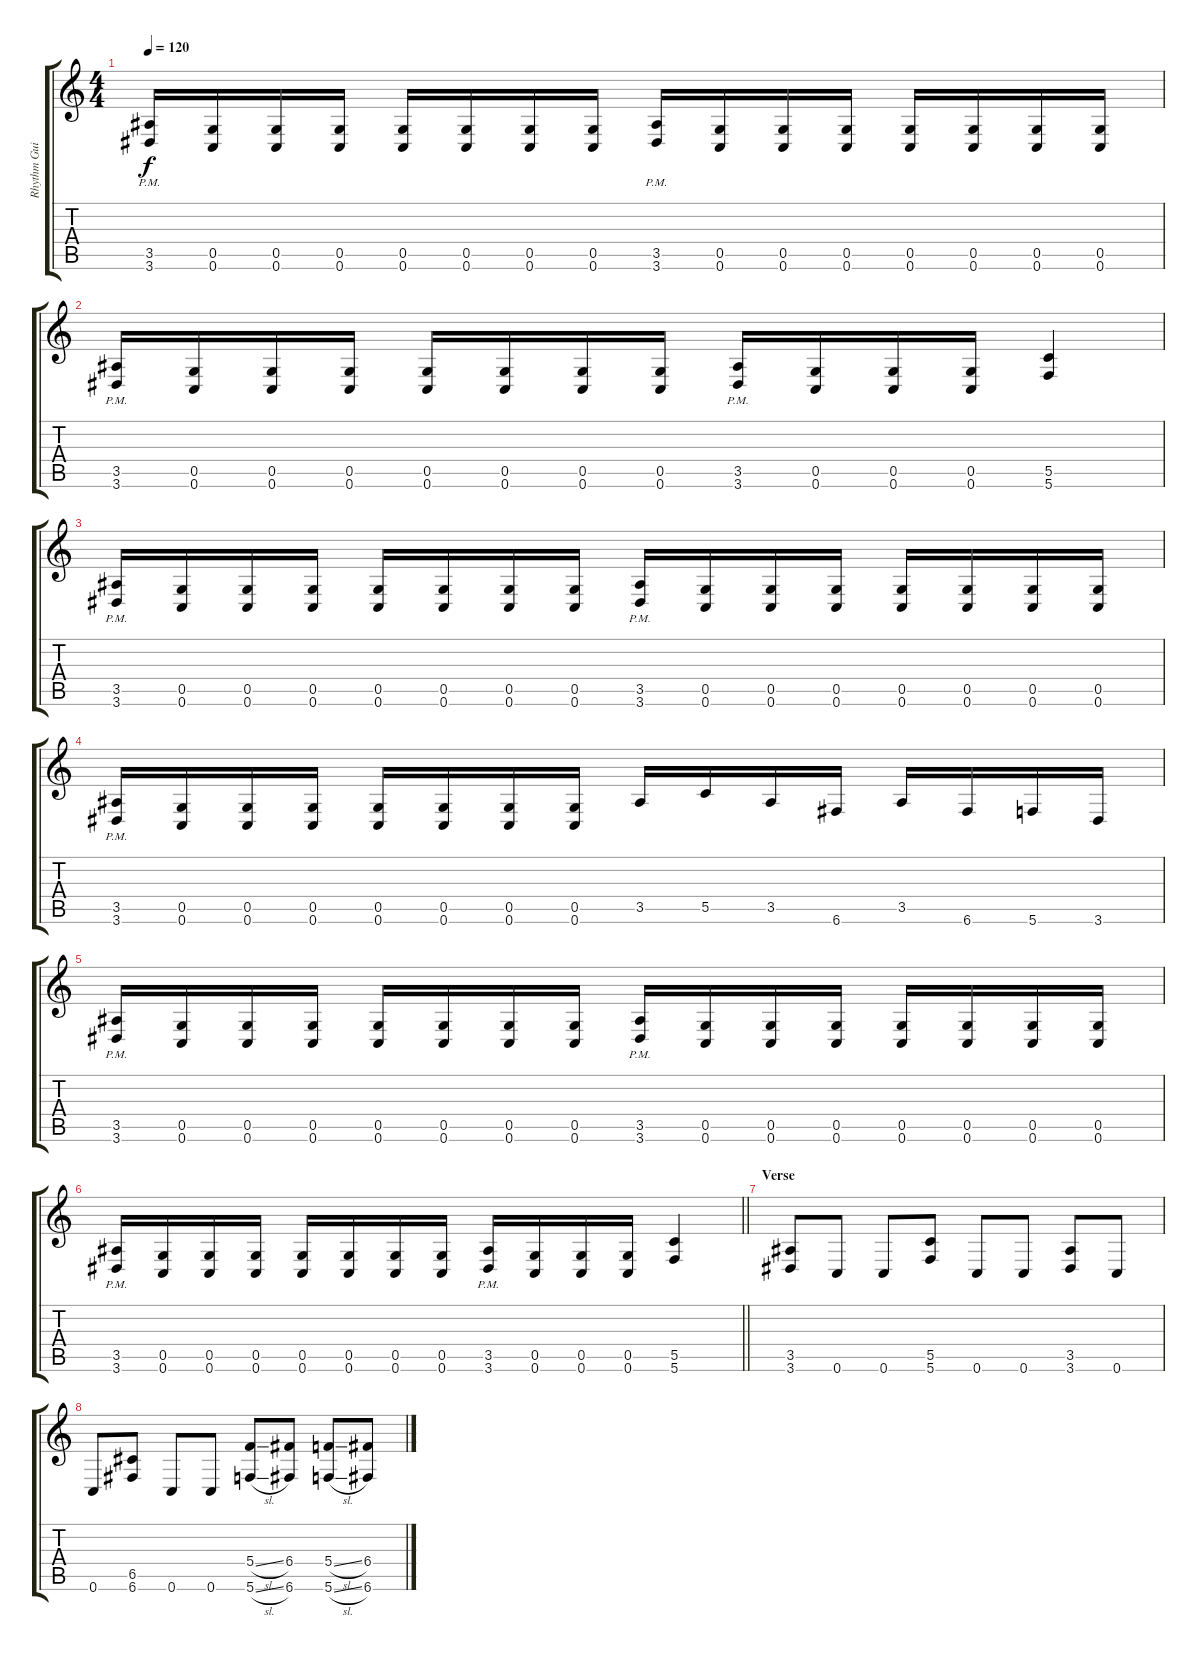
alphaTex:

\track ("Rhythm Guitar" "Rhythm Gui") {instrument distortionguitar}
\staff {score tabs}
\tuning (D4 A3 F3 C3 G2 C2) {hide}
\ts (4 4)
\tempo 120
\clef g2
\ks c
(3.5{pm} 3.6{pm}).16{dy f} (0.5 0.6).16 (0.5 0.6).16 (0.5 0.6).16 (0.5 0.6).16 (0.5 0.6).16 (0.5 0.6).16 (0.5 0.6).16 (3.5{pm} 3.6{pm}).16 (0.5 0.6).16 (0.5 0.6).16 (0.5 0.6).16 (0.5 0.6).16 (0.5 0.6).16 (0.5 0.6).16 (0.5 0.6).16 |
(3.5{pm} 3.6{pm}).16 (0.5 0.6).16 (0.5 0.6).16 (0.5 0.6).16 (0.5 0.6).16 (0.5 0.6).16 (0.5 0.6).16 (0.5 0.6).16 (3.5{pm} 3.6{pm}).16 (0.5 0.6).16 (0.5 0.6).16 (0.5 0.6).16 (5.5 5.6).4 |
(3.5{pm} 3.6{pm}).16 (0.5 0.6).16 (0.5 0.6).16 (0.5 0.6).16 (0.5 0.6).16 (0.5 0.6).16 (0.5 0.6).16 (0.5 0.6).16 (3.5{pm} 3.6{pm}).16 (0.5 0.6).16 (0.5 0.6).16 (0.5 0.6).16 (0.5 0.6).16 (0.5 0.6).16 (0.5 0.6).16 (0.5 0.6).16 |
(3.5{pm} 3.6{pm}).16 (0.5 0.6).16 (0.5 0.6).16 (0.5 0.6).16 (0.5 0.6).16 (0.5 0.6).16 (0.5 0.6).16 (0.5 0.6).16 3.5.16 5.5.16 3.5.16 6.6.16 3.5.16 6.6.16 5.6.16 3.6.16 |
(3.5{pm} 3.6{pm}).16 (0.5 0.6).16 (0.5 0.6).16 (0.5 0.6).16 (0.5 0.6).16 (0.5 0.6).16 (0.5 0.6).16 (0.5 0.6).16 (3.5{pm} 3.6{pm}).16 (0.5 0.6).16 (0.5 0.6).16 (0.5 0.6).16 (0.5 0.6).16 (0.5 0.6).16 (0.5 0.6).16 (0.5 0.6).16 |
\barLineRight lightlight
(3.5{pm} 3.6{pm}).16 (0.5 0.6).16 (0.5 0.6).16 (0.5 0.6).16 (0.5 0.6).16 (0.5 0.6).16 (0.5 0.6).16 (0.5 0.6).16 (3.5{pm} 3.6{pm}).16 (0.5 0.6).16 (0.5 0.6).16 (0.5 0.6).16 (5.5 5.6).4 |
\section ("" "Verse")
(3.5 3.6).8 0.6.8 0.6.8 (5.5 5.6).8 0.6.8 0.6.8 (3.5 3.6).8 0.6.8 |
0.6.8 (6.5 6.6).8 0.6.8 0.6.8 (5.4{sl} 5.6{sl}).8 (6.4 6.6).8 (5.4{sl} 5.6{sl}).8 (6.4 6.6).8
